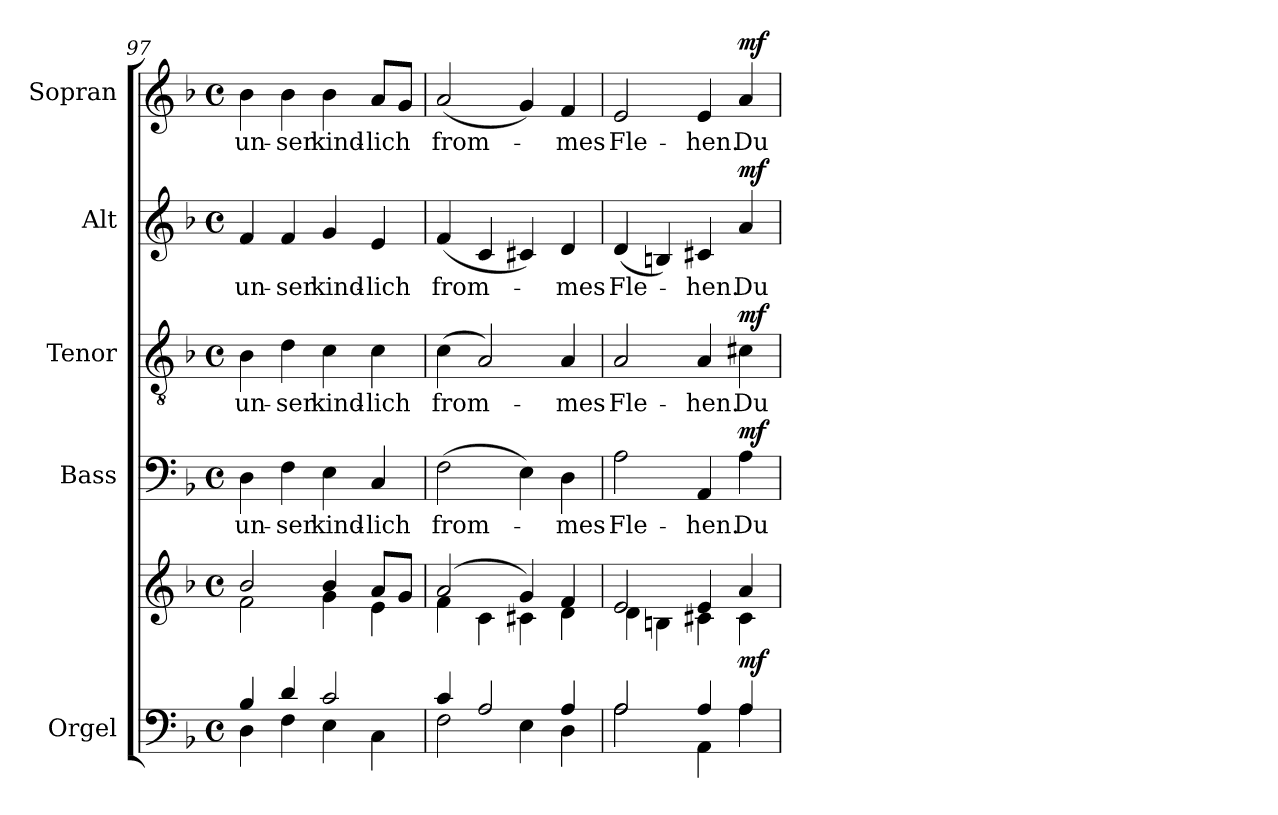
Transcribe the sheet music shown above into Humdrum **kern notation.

**kern	**kern	**dynam	**kern	**text	**dynam	**kern	**text	**dynam	**kern	**text	**dynam	**kern	**text	**dynam
*part5	*part5	*part5	*part4	*part4	*part4	*part3	*part3	*part3	*part2	*part2	*part2	*part1	*part1	*part1
*staff6	*staff5	*staff5/6	*staff4	*staff4	*staff4	*staff3	*staff3	*staff3	*staff2	*staff2	*staff2	*staff1	*staff1	*staff1
*I"Orgel	*	*	*I"Bass	*	*	*I"Tenor	*	*	*I"Alt	*	*	*I"Sopran	*	*
*I'Org.	*	*	*I'B.	*	*	*I'T.	*	*	*I'A.	*	*	*I'S.	*	*
*clefF4	*clefG2	*	*clefF4	*	*	*clefGv2	*	*	*clefG2	*	*	*clefG2	*	*
*k[b-]	*k[b-]	*	*k[b-]	*	*	*k[b-]	*	*	*k[b-]	*	*	*k[b-]	*	*
*F:	*F:	*	*F:	*	*	*F:	*	*	*F:	*	*	*F:	*	*
*M4/4	*M4/4	*	*M4/4	*	*	*M4/4	*	*	*M4/4	*	*	*M4/4	*	*
*met(c)	*met(c)	*	*met(c)	*	*	*met(c)	*	*	*met(c)	*	*	*met(c)	*	*
=97	=97	=97	=97	=97	=97	=97	=97	=97	=97	=97	=97	=97	=97	=97
*^	*^	*	*	*	*	*	*	*	*	*	*	*	*	*
4B-/	4D\	2b-/	2f\	.	4D\	un-	.	4B-\	un-	.	4f/	un-	.	4b-\	un-	.
4d/	4F\	.	.	.	4F\	-ser	.	4d\	-ser	.	4f/	-ser	.	4b-\	-ser	.
2c/	4E\	4b-/	4g\	.	4E\	kind-	.	4c\	kind-	.	4g/	kind-	.	4b-\	kind-	.
.	4C\	8a/L	4e\	.	4C/	-lich	.	4c\	-lich	.	4e/	-lich	.	8a/L	-lich	.
.	.	8g/J	.	.	.	.	.	.	.	.	.	.	.	8g/J	.	.
=98	=98	=98	=98	=98	=98	=98	=98	=98	=98	=98	=98	=98	=98	=98	=98	=98
4c/	2F\	(2a/	4f\	.	(2F\	from-	.	(4c\	from-	.	(4f/	from-	.	(2a/	from-	.
2A/	.	.	4c\	.	.	.	.	2A/)	.	.	4c/	.	.	.	.	.
.	4E\	4g/)	4c#X\	.	4E\)	.	.	.	.	.	4c#X/)	.	.	4g/)	.	.
4A/	4D\	4f/	4d\	.	4D\	-mes	.	4A/	-mes	.	4d/	-mes	.	4f/	-mes	.
!!LO:PB:g=z
=99	=99	=99	=99	=99	=99	=99	=99	=99	=99	=99	=99	=99	=99	=99	=99	=99
2A/	2A\	2e/	4d\	.	2A\	Fle-	.	2A/	Fle-	.	(4d/	Fle-	.	2e/	Fle-	.
.	.	.	4Bn\	.	.	.	.	.	.	.	4Bn/)	.	.	.	.	.
4A/	4AA\	4e/	4c#X\	.	4AA/	-hen.	.	4A/	-hen.	.	4c#X/	-hen.	.	4e/	-hen.	.
!	!	!	!	!LO:DY:b	!	!	!LO:DY:a	!	!	!LO:DY:a	!	!	!LO:DY:a	!	!	!LO:DY:a
4A/	4A\	4a/	4c#\	mf	4A\	Du	mf	4c#X\	Du	mf	4a/	Du	mf	4a/	Du	mf
*v	*v	*	*	*	*	*	*	*	*	*	*	*	*	*	*	*
*	*v	*v	*	*	*	*	*	*	*	*	*	*	*	*	*
=	=	=	=	=	=	=	=	=	=	=	=	=	=	=
*-	*-	*-	*-	*-	*-	*-	*-	*-	*-	*-	*-	*-	*-	*-
